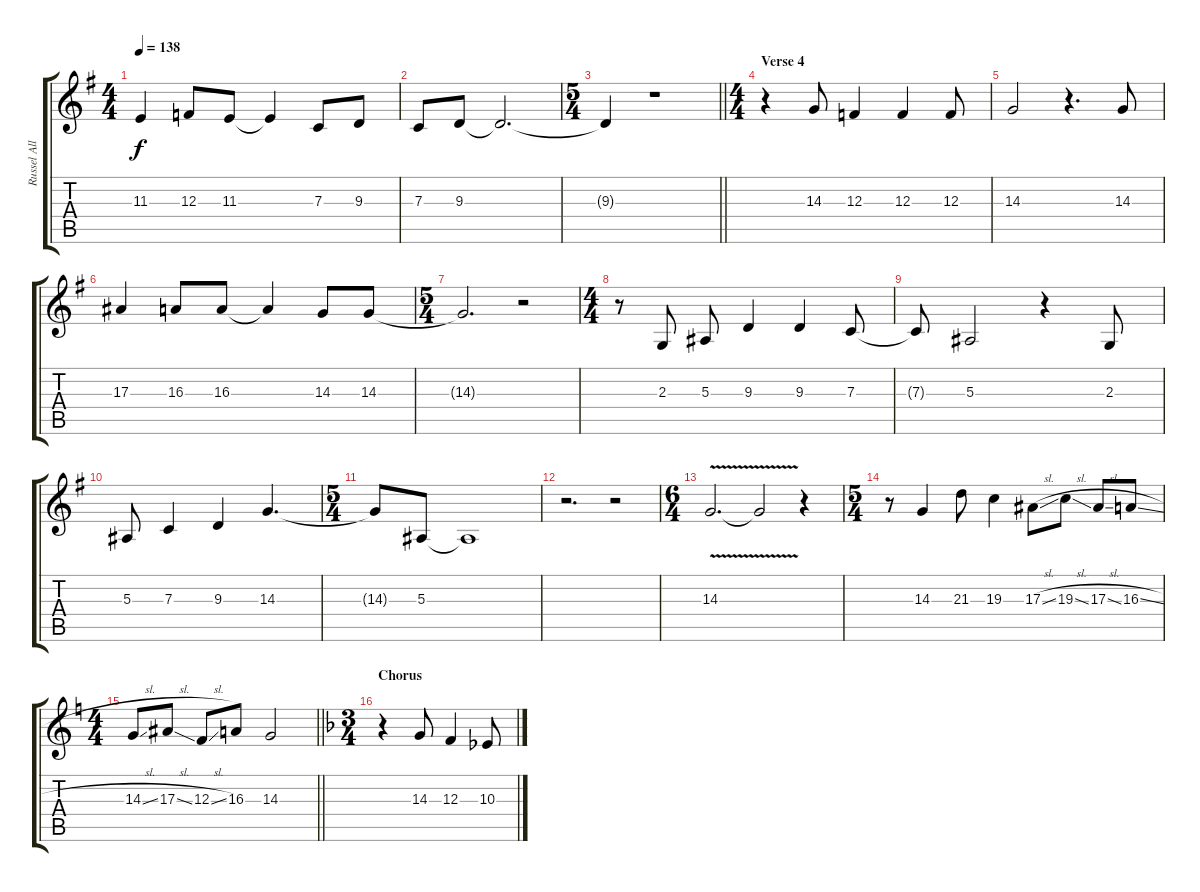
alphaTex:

\track ("Russel Allen (vocal)" "Russel All") {instrument tenorsax}
\staff {score tabs}
\tuning (D4 A3 F3 C3 G2 D2) {hide}
\ts (4 4)
\tempo 138
\clef g2
\ks eminor
11.3{t}.4{dy f} 12.3.8 11.3.8 11.3{t}.4 7.3.8 9.3.8 |
7.3.8 9.3.8 9.3{t}.2{d} |
\ts (5 4)
\barLineRight lightlight
9.3{t}.4 r.1 |
\ts (4 4)
\section ("" "Verse 4")
r.4 14.3.8 12.3.4 12.3.4 12.3.8 |
14.3.2 r.4{d} 14.3.8 |
17.3.4 16.3.8 16.3.8 16.3{t}.4 14.3.8 14.3.8 |
\ts (5 4)
14.3{t}.2{d} r.2 |
\ts (4 4)
r.8 2.3.8 5.3.8 9.3.4 9.3.4 7.3.8 |
7.3{t}.8 5.3.2 r.4 2.3.8 |
5.3.8 7.3.4 9.3.4 14.3.4{d} |
\ts (5 4)
14.3{t}.8 5.3.8 5.3{t}.1 |
r.2{d} r.2 |
\ts (6 4)
14.3{v}.2{d} 14.3{t}.2 r.4 |
\ts (5 4)
r.8 14.3.4 21.3.8 19.3.4 17.3{sl}.8 19.3{sl}.8 17.3{sl}.8 16.3{sl}.8 |
\ts (4 4)
\barLineRight lightlight
\ks aminor
14.3{sl}.8 17.3{sl}.8 12.3{sl}.8 16.3.8 14.3.2 |
\ts (3 4)
\section ("" "Chorus")
\ks dminor
r.4 14.3.8 12.3.4 10.3.8
